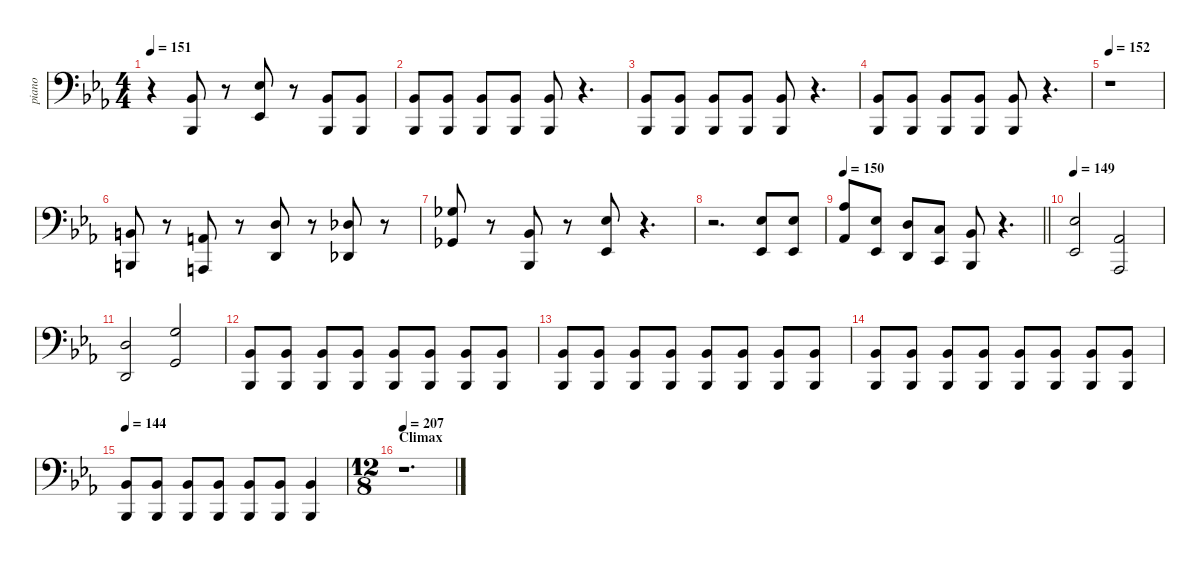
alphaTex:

\defaultSystemsLayout 8
\hideDynamics
\bracketExtendMode nobrackets
\otherSystemsTrackNameOrientation horizontal
\track ("Piano (LH)-show" "piano") {mute instrument acousticgrandpiano}
\staff {score}
\tuning (F2 C2 F1 C1 F0 C0)
\ts (4 4)
\tempo 151
\clef f4
\ks eb
r.4{dy f beam Down} (10.2{acc b} 10.4{acc b}).8{beam Up} r.8{beam Up} (10.1{acc b} 10.3{acc b}).8{beam Up} r.8{beam Up} (10.2{acc b} 10.4{acc b}).8{beam Up} (10.2{acc b} 10.4{acc b}).8{beam Up} |
(10.2{acc b} 10.4{acc b}).8{beam Up} (10.2{acc b} 10.4{acc b}).8{beam Up} (10.2{acc b} 10.4{acc b}).8{beam Up} (10.2{acc b} 10.4{acc b}).8{beam Up} (10.2{acc b} 10.4{acc b}).8{beam Up} r.4{d beam Up} |
(10.2{acc b} 10.4{acc b}).8{beam Up} (10.2{acc b} 10.4{acc b}).8{beam Up} (10.2{acc b} 10.4{acc b}).8{beam Up} (10.2{acc b} 10.4{acc b}).8{beam Up} (10.2{acc b} 10.4{acc b}).8{beam Up} r.4{d beam Up} |
(10.2{acc b} 10.4{acc b}).8{beam Up} (10.2{acc b} 10.4{acc b}).8{beam Up} (10.2{acc b} 10.4{acc b}).8{beam Up} (10.2{acc b} 10.4{acc b}).8{beam Up} (10.2{acc b} 10.4{acc b}).8{beam Up} r.4{d beam Up} |
\tempo 152
r.1{beam Down} |
(6.1{acc forcenatural} 6.3{acc forcenatural}).8{beam Up} r.8{beam Up} (4.1{acc forcenatural} 4.3{acc forcenatural}).8{beam Up} r.8{beam Up} (9.1{acc forcenatural} 9.3{acc forcenatural}).8{beam Up} r.8{beam Up} (8.1{acc b} 8.3{acc b}).8{beam Up} r.8{beam Up} |
(13.1{acc b} 13.3{acc b}).8{beam Up} r.8{beam Up} (10.2{acc b} 10.4{acc b}).8{beam Up} r.8{beam Up} (10.1{acc b} 10.3{acc b}).8{beam Up} r.4{d beam Up} |
r.2{d beam Down} (10.1{acc b} 10.3{acc b}).8{beam Up} (10.1{acc b} 10.3{acc b}).8{beam Up} |
\tempo 150
\barLineRight lightlight
(15.1{acc b} 15.3{acc b}).8{beam Up} (15.2{acc b} 15.4{acc b}).8{beam Up} (14.2{acc forcenatural} 14.4{acc forcenatural}).8{beam Up} (12.2{acc forcenatural} 12.4{acc forcenatural}).8{beam Up} (10.2{acc b} 10.4{acc b}).8{beam Up} r.4{d beam Up} |
\tempo 149
(10.1{acc b} 10.3{acc b}).2{beam Up} (8.2{acc b} 8.4{acc b}).2{beam Up} |
(9.1{acc forcenatural} 9.3{acc forcenatural}).2{beam Up} (14.1{acc forcenatural} 14.3{acc forcenatural}).2{beam Up} |
(10.2{acc b} 10.4{acc b}).8{beam Up} (10.2{acc b} 10.4{acc b}).8{beam Up} (10.2{acc b} 10.4{acc b}).8{beam Up} (10.2{acc b} 10.4{acc b}).8{beam Up} (10.2{acc b} 10.4{acc b}).8{beam Up} (10.2{acc b} 10.4{acc b}).8{beam Up} (10.2{acc b} 10.4{acc b}).8{beam Up} (10.2{acc b} 10.4{acc b}).8{beam Up} |
(10.2{acc b} 10.4{acc b}).8{beam Up} (10.2{acc b} 10.4{acc b}).8{beam Up} (10.2{acc b} 10.4{acc b}).8{beam Up} (10.2{acc b} 10.4{acc b}).8{beam Up} (10.2{acc b} 10.4{acc b}).8{beam Up} (10.2{acc b} 10.4{acc b}).8{beam Up} (10.2{acc b} 10.4{acc b}).8{beam Up} (10.2{acc b} 10.4{acc b}).8{beam Up} |
(10.2{acc b} 10.4{acc b}).8{beam Up} (10.2{acc b} 10.4{acc b}).8{beam Up} (10.2{acc b} 10.4{acc b}).8{beam Up} (10.2{acc b} 10.4{acc b}).8{beam Up} (10.2{acc b} 10.4{acc b}).8{beam Up} (10.2{acc b} 10.4{acc b}).8{beam Up} (10.2{acc b} 10.4{acc b}).8{beam Up} (10.2{acc b} 10.4{acc b}).8{beam Up} |
\tempo 144
(10.2{acc b} 10.4{acc b}).8{beam Up} (10.2{acc b} 10.4{acc b}).8{beam Up} (10.2{acc b} 10.4{acc b}).8{beam Up} (10.2{acc b} 10.4{acc b}).8{beam Up} (10.2{acc b} 10.4{acc b}).8{beam Up} (10.2{acc b} 10.4{acc b}).8{beam Up} (10.2{acc b} 10.4{acc b}).4{beam Up} |
\ts (12 8)
\section ("" "Climax")
\tempo 207
r.1{d beam Down}
